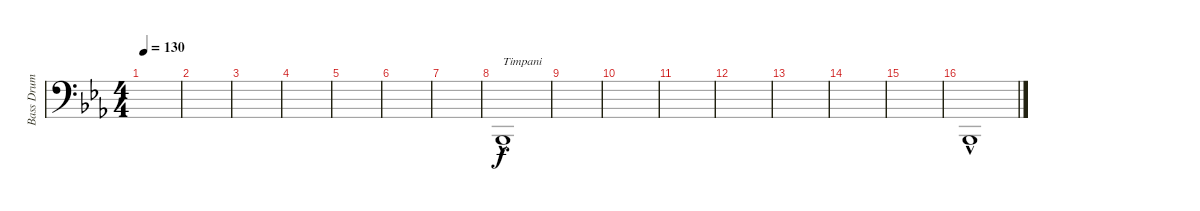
\track ("Bass Drum" "Bass Drum") {instrument taikodrum}
\staff {score}
\tuning (E4 B3 G3 D3 Bb1 G1) {hide}
\ts (4 4)
\tempo 130
\clef f4
\ks cminor
|
|
|
|
|
|
|
0.5{hac}.1{txt "Timpani" instrument timpani} |
|
|
|
|
|
|
|
0.5{hac}.1
